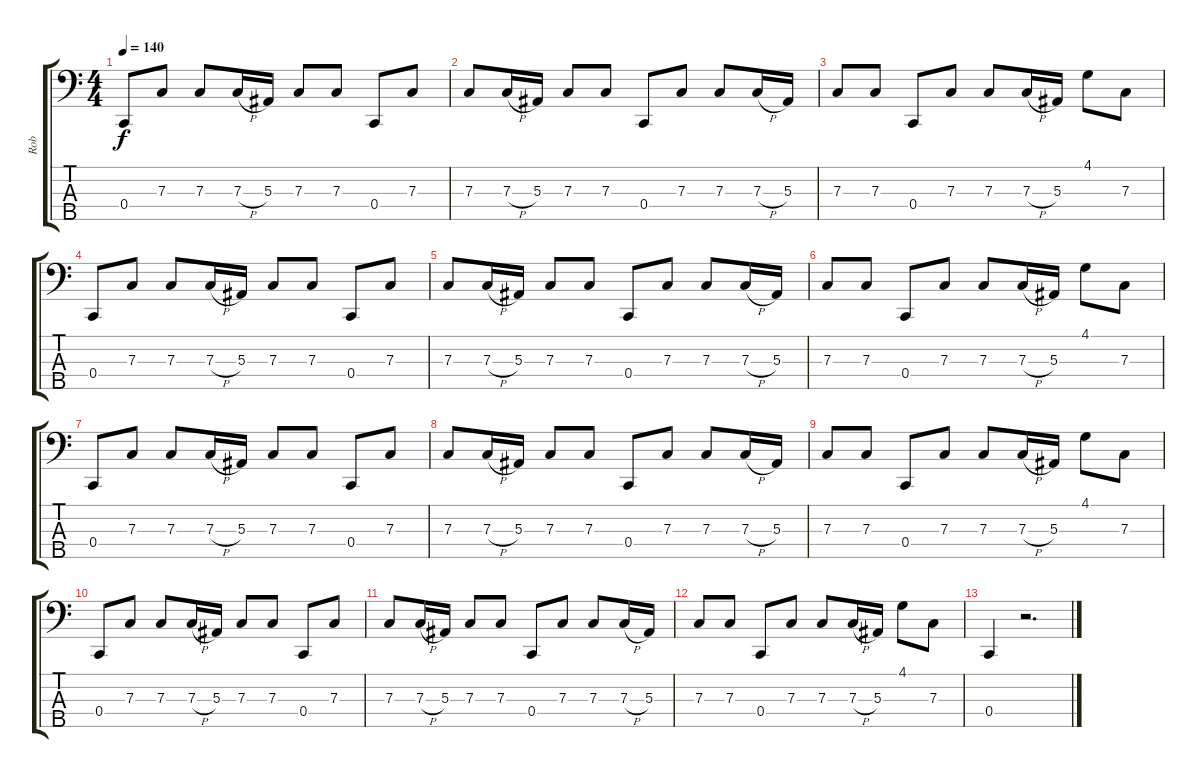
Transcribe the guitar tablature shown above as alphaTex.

\track ("Rob" "Rob") {instrument electricbassfinger}
\staff {score tabs}
\tuning (Eb2 Bb1 F1 C1 G0) {hide}
\ts (4 4)
\tempo 140
\clef f4
\ks c
0.4.8{dy f} 7.3.8 7.3.8 7.3{h}.16 5.3.16 7.3.8 7.3.8 0.4.8 7.3.8 |
7.3.8 7.3{h}.16 5.3.16 7.3.8 7.3.8 0.4.8 7.3.8 7.3.8 7.3{h}.16 5.3.16 |
7.3.8 7.3.8 0.4.8 7.3.8 7.3.8 7.3{h}.16 5.3.16 4.1.8 7.3.8 |
0.4.8 7.3.8 7.3.8 7.3{h}.16 5.3.16 7.3.8 7.3.8 0.4.8 7.3.8 |
7.3.8 7.3{h}.16 5.3.16 7.3.8 7.3.8 0.4.8 7.3.8 7.3.8 7.3{h}.16 5.3.16 |
7.3.8 7.3.8 0.4.8 7.3.8 7.3.8 7.3{h}.16 5.3.16 4.1.8 7.3.8 |
0.4.8 7.3.8 7.3.8 7.3{h}.16 5.3.16 7.3.8 7.3.8 0.4.8 7.3.8 |
7.3.8 7.3{h}.16 5.3.16 7.3.8 7.3.8 0.4.8 7.3.8 7.3.8 7.3{h}.16 5.3.16 |
7.3.8 7.3.8 0.4.8 7.3.8 7.3.8 7.3{h}.16 5.3.16 4.1.8 7.3.8 |
0.4.8 7.3.8 7.3.8 7.3{h}.16 5.3.16 7.3.8 7.3.8 0.4.8 7.3.8 |
7.3.8 7.3{h}.16 5.3.16 7.3.8 7.3.8 0.4.8 7.3.8 7.3.8 7.3{h}.16 5.3.16 |
7.3.8 7.3.8 0.4.8 7.3.8 7.3.8 7.3{h}.16 5.3.16 4.1.8 7.3.8 |
0.4.4 r.2{d}
